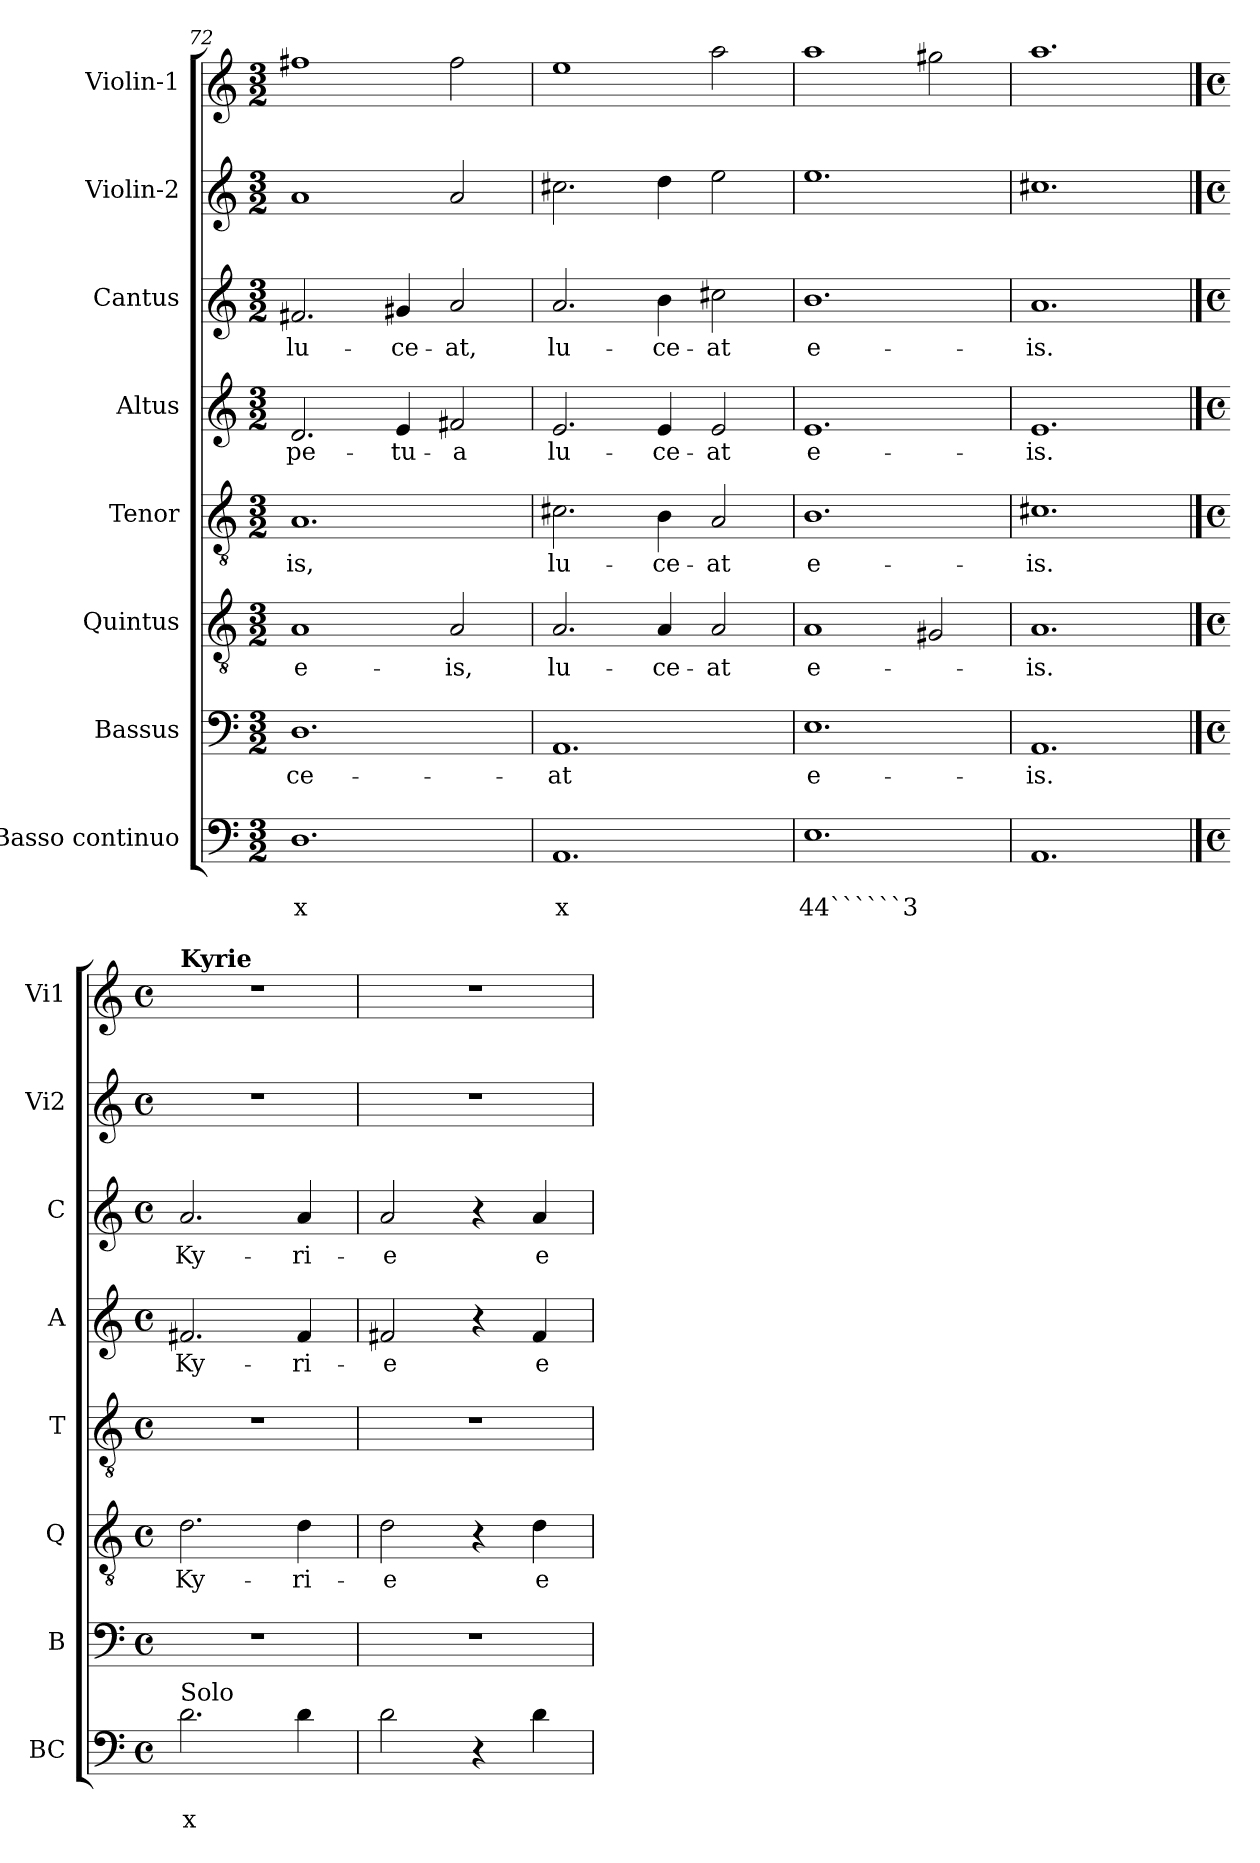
**kern	**text	**text	**kern	**text	**kern	**text	**kern	**text	**kern	**text	**kern	**text	**kern	**kern
*part8	*part8	*part8	*part7	*part7	*part6	*part6	*part5	*part5	*part4	*part4	*part3	*part3	*part2	*part1
*staff8	*staff8	*staff8	*staff7	*staff7	*staff6	*staff6	*staff5	*staff5	*staff4	*staff4	*staff3	*staff3	*staff2	*staff1
*I"Basso continuo	*	*	*I"Bassus	*	*I"Quintus	*	*I"Tenor	*	*I"Altus	*	*I"Cantus	*	*I"Violin-2	*I"Violin-1
*I'BC	*	*	*I'B	*	*I'Q	*	*I'T	*	*I'A	*	*I'C	*	*I'Vi2	*I'Vi1
*clefF4	*	*	*clefF4	*	*clefGv2	*	*clefGv2	*	*clefG2	*	*clefG2	*	*clefG2	*clefG2
*k[]	*	*	*k[]	*	*k[]	*	*k[]	*	*k[]	*	*k[]	*	*k[]	*k[]
*C:	*	*	*C:	*	*C:	*	*C:	*	*C:	*	*C:	*	*C:	*C:
*M3/2	*	*	*M3/2	*	*M3/2	*	*M3/2	*	*M3/2	*	*M3/2	*	*M3/2	*M3/2
=72	=72	=72	=72	=72	=72	=72	=72	=72	=72	=72	=72	=72	=72	=72
!	!	!LO:LY:b	!	!LO:LY:b	!	!LO:LY:b	!	!LO:LY:b	!	!LO:LY:b	!	!LO:LY:b	!	!
1.D	.	x	1.D	-ce-	1A	e-	1.A	-is,	2.d/	-pe-	2.f#X/	lu-	1a	1ff#X
!	!	!	!	!	!	!	!	!	!	!LO:LY:b	!	!LO:LY:b	!	!
.	.	.	.	.	.	.	.	.	4e/	-tu-	4g#X/	-ce-	.	.
!	!	!	!	!	!	!LO:LY:b	!	!	!	!LO:LY:b	!	!LO:LY:b	!	!
.	.	.	.	.	2A/	-is,	.	.	2f#X/	-a	2a/	-at,	2a/	2ff#\
=73	=73	=73	=73	=73	=73	=73	=73	=73	=73	=73	=73	=73	=73	=73
!	!	!LO:LY:b	!	!LO:LY:b	!	!LO:LY:b	!	!LO:LY:b	!	!LO:LY:b	!	!LO:LY:b	!	!
1.AA	.	x	1.AA	-at	2.A/	lu-	2.c#X\	lu-	2.e/	lu-	2.a/	lu-	2.cc#X\	1ee
!	!	!	!	!	!	!LO:LY:b	!	!LO:LY:b	!	!LO:LY:b	!	!LO:LY:b	!	!
.	.	.	.	.	4A/	-ce-	4B\	-ce-	4e/	-ce-	4b\	-ce-	4dd\	.
!	!	!	!	!	!	!LO:LY:b	!	!LO:LY:b	!	!LO:LY:b	!	!LO:LY:b	!	!
.	.	.	.	.	2A/	-at	2A/	-at	2e/	-at	2cc#X\	-at	2ee\	2aa\
=74	=74	=74	=74	=74	=74	=74	=74	=74	=74	=74	=74	=74	=74	=74
!	!	!LO:LY:b	!	!LO:LY:b	!	!LO:LY:b	!	!LO:LY:b	!	!LO:LY:b	!	!LO:LY:b	!	!
1.E	.	44``````3	1.E	e-	1A	e-	1.B	e-	1.e	e-	1.b	e-	1.ee	1aa
.	.	.	.	.	2G#X/	.	.	.	.	.	.	.	.	2gg#X\
=75	=75	=75	=75	=75	=75	=75	=75	=75	=75	=75	=75	=75	=75	=75
!	!	!	!	!LO:LY:b	!	!LO:LY:b	!	!LO:LY:b	!	!LO:LY:b	!	!LO:LY:b	!	!
1.AA	.	.	1.AA	-is.	1.A	-is.	1.c#X	-is.	1.e	-is.	1.a	-is.	1.cc#X	1.aa
!!LO:PB:g=z
==75X2	==75X2	==75X2	==75X2	==75X2	==75X2	==75X2	==75X2	==75X2	==75X2	==75X2	==75X2	==75X2	==75X2	==75X2
*M4/4	*	*	*M4/4	*	*M4/4	*	*M4/4	*	*M4/4	*	*M4/4	*	*M4/4	*M4/4
*met(c)	*	*	*met(c)	*	*met(c)	*	*met(c)	*	*met(c)	*	*met(c)	*	*met(c)	*met(c)
!	!	!	!	!	!	!	!	!	!	!	!	!	!	!LO:TX:a:B:t=Kyrie
!LO:TX:a:t=Solo	!	!	!	!	!	!	!	!	!	!	!	!	!	!
!	!	!LO:LY:b	!	!	!	!LO:LY:b	!	!	!	!LO:LY:b	!	!LO:LY:b	!	!
2.d\	.	x	1r	.	2.d\	Ky-	1r	.	2.f#X/	Ky-	2.a/	Ky-	1r	1r
!	!	!	!	!	!	!LO:LY:b	!	!	!	!LO:LY:b	!	!LO:LY:b	!	!
4d\	.	.	.	.	4d\	-ri-	.	.	4f#/	-ri-	4a/	-ri-	.	.
=76	=76	=76	=76	=76	=76	=76	=76	=76	=76	=76	=76	=76	=76	=76
!	!	!	!	!	!	!LO:LY:b	!	!	!	!LO:LY:b	!	!LO:LY:b	!	!
2d\	.	.	1r	.	2d\	-e	1r	.	2f#X/	-e	2a/	-e	1r	1r
4r	.	.	.	.	4r	.	.	.	4r	.	4r	.	.	.
!	!	!	!	!	!	!LO:LY:b	!	!	!	!LO:LY:b	!	!LO:LY:b	!	!
4d\	.	.	.	.	4d\	e-	.	.	4f#/	e-	4a/	e-	.	.
=	=	=	=	=	=	=	=	=	=	=	=	=	=	=
*-	*-	*-	*-	*-	*-	*-	*-	*-	*-	*-	*-	*-	*-	*-
